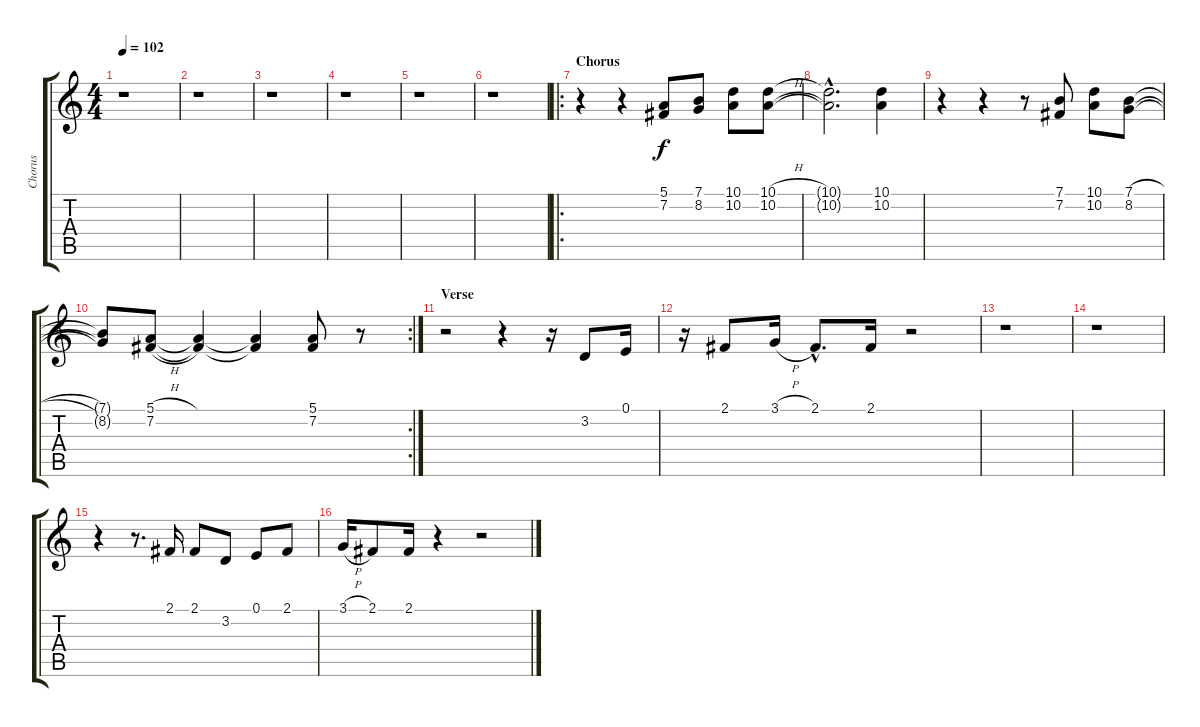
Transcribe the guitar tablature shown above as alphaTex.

\track ("Chorus" "Chorus") {instrument choiraahs}
\staff {score tabs}
\tuning (E4 B3 G3 D3 A2 E2) {hide}
\ts (4 4)
\tempo 102
\clef g2
\ks c
r.1{dy f instrument choiraahs} |
r.1 |
r.1 |
r.1 |
r.1 |
r.1 |
\ro
\section ("" "Chorus")
r.4 r.4 (5.1 7.2).8 (7.1 8.2).8 (10.1 10.2).8 (10.1{h} 10.2{h}).8 |
(10.1{hac t} 10.2{hac t}).2{d} (10.1 10.2).4 |
r.4 r.4 r.8 (7.1 7.2).8 (10.1 10.2).8 (7.1{h} 8.2{h}).8 |
\rc 2
(7.1{t} 8.2{t}).8 (5.1{h} 7.2{h}).8 (5.1{t} 7.2{t}).4 (5.1{t} 7.2{t}).4 (5.1 7.2).8 r.8 |
\section ("" "Verse")
r.2{instrument flute} r.4 r.16 3.2.8 0.1.16 |
r.16 2.1.8 3.1{h}.16 2.1{hac}.8{d} 2.1.16 r.2 |
r.1 |
r.1 |
r.4 r.8{d} 2.1.16 2.1.8 3.2.8 0.1.8 2.1.8 |
3.1{h}.16 2.1.8 2.1.16 r.4 r.2
